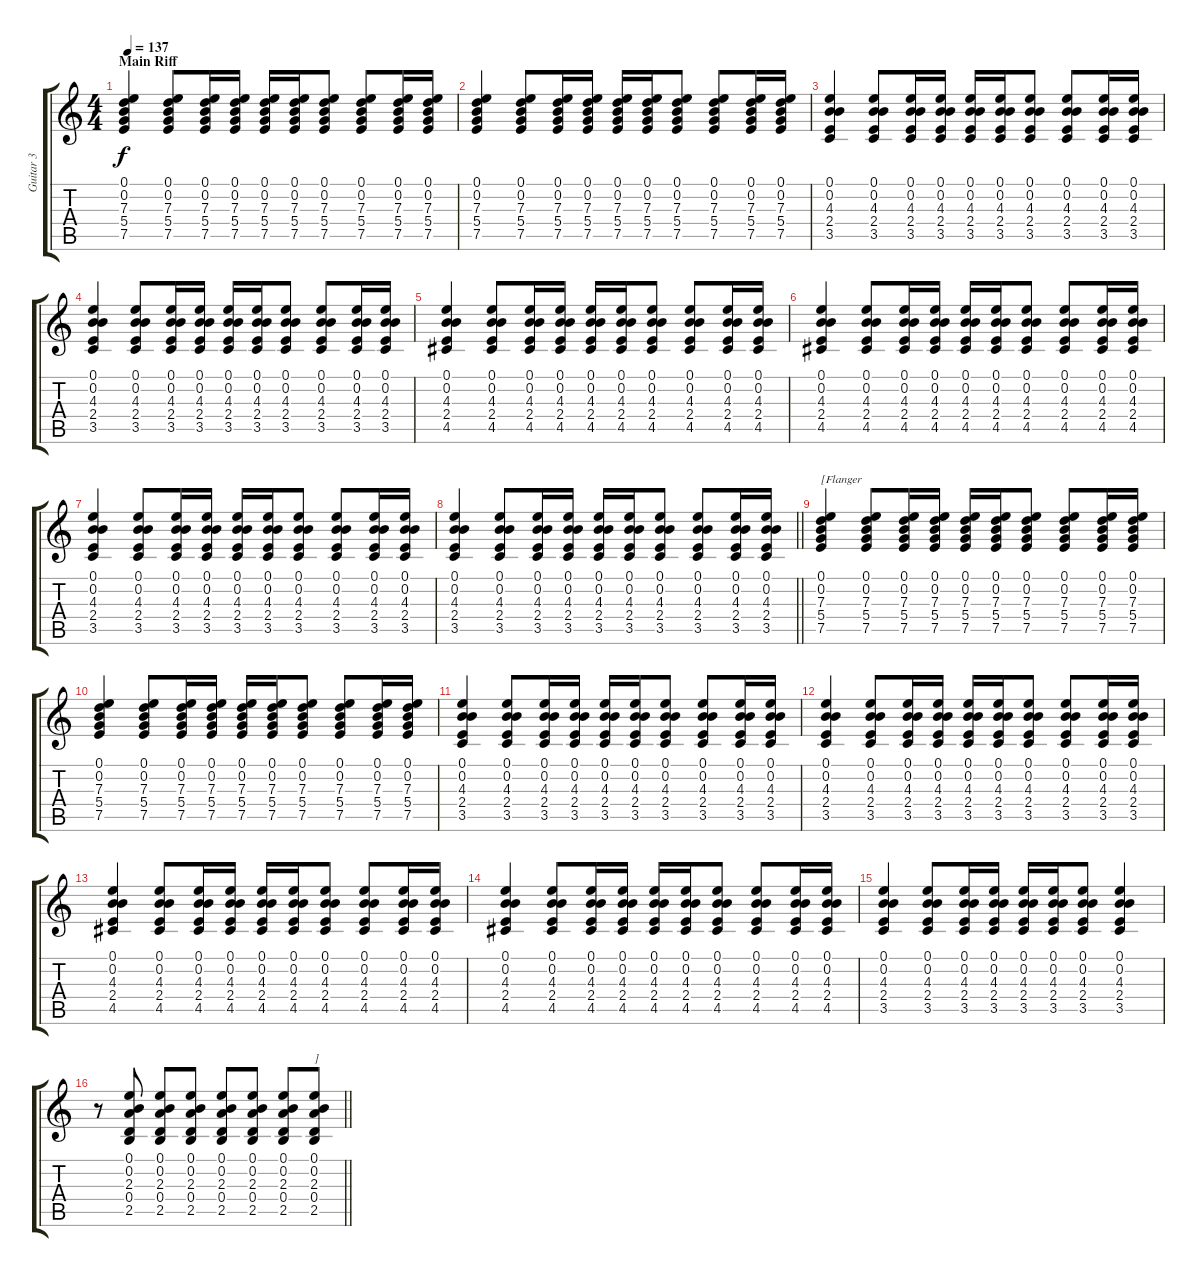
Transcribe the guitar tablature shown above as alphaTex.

\track ("Guitar 3" "Guitar 3") {instrument overdrivenguitar}
\staff {score tabs}
\tuning (E4 B3 G3 D3 A2 E2) {hide}
\ts (4 4)
\section ("" "Main Riff")
\tempo 137
\clef g2
\ks c
(0.1 0.2 7.3 5.4 7.5).4{dy f} (0.1 0.2 7.3 5.4 7.5).8 (0.1 0.2 7.3 5.4 7.5).16 (0.1 0.2 7.3 5.4 7.5).16 (0.1 0.2 7.3 5.4 7.5).16 (0.1 0.2 7.3 5.4 7.5).16 (0.1 0.2 7.3 5.4 7.5).8 (0.1 0.2 7.3 5.4 7.5).8 (0.1 0.2 7.3 5.4 7.5).16 (0.1 0.2 7.3 5.4 7.5).16 |
(0.1 0.2 7.3 5.4 7.5).4 (0.1 0.2 7.3 5.4 7.5).8 (0.1 0.2 7.3 5.4 7.5).16 (0.1 0.2 7.3 5.4 7.5).16 (0.1 0.2 7.3 5.4 7.5).16 (0.1 0.2 7.3 5.4 7.5).16 (0.1 0.2 7.3 5.4 7.5).8 (0.1 0.2 7.3 5.4 7.5).8 (0.1 0.2 7.3 5.4 7.5).16 (0.1 0.2 7.3 5.4 7.5).16 |
(0.1 0.2 4.3 2.4 3.5).4 (0.1 0.2 4.3 2.4 3.5).8 (0.1 0.2 4.3 2.4 3.5).16 (0.1 0.2 4.3 2.4 3.5).16 (0.1 0.2 4.3 2.4 3.5).16 (0.1 0.2 4.3 2.4 3.5).16 (0.1 0.2 4.3 2.4 3.5).8 (0.1 0.2 4.3 2.4 3.5).8 (0.1 0.2 4.3 2.4 3.5).16 (0.1 0.2 4.3 2.4 3.5).16 |
(0.1 0.2 4.3 2.4 3.5).4 (0.1 0.2 4.3 2.4 3.5).8 (0.1 0.2 4.3 2.4 3.5).16 (0.1 0.2 4.3 2.4 3.5).16 (0.1 0.2 4.3 2.4 3.5).16 (0.1 0.2 4.3 2.4 3.5).16 (0.1 0.2 4.3 2.4 3.5).8 (0.1 0.2 4.3 2.4 3.5).8 (0.1 0.2 4.3 2.4 3.5).16 (0.1 0.2 4.3 2.4 3.5).16 |
(0.1 0.2 4.3 2.4 4.5).4 (0.1 0.2 4.3 2.4 4.5).8 (0.1 0.2 4.3 2.4 4.5).16 (0.1 0.2 4.3 2.4 4.5).16 (0.1 0.2 4.3 2.4 4.5).16 (0.1 0.2 4.3 2.4 4.5).16 (0.1 0.2 4.3 2.4 4.5).8 (0.1 0.2 4.3 2.4 4.5).8 (0.1 0.2 4.3 2.4 4.5).16 (0.1 0.2 4.3 2.4 4.5).16 |
(0.1 0.2 4.3 2.4 4.5).4 (0.1 0.2 4.3 2.4 4.5).8 (0.1 0.2 4.3 2.4 4.5).16 (0.1 0.2 4.3 2.4 4.5).16 (0.1 0.2 4.3 2.4 4.5).16 (0.1 0.2 4.3 2.4 4.5).16 (0.1 0.2 4.3 2.4 4.5).8 (0.1 0.2 4.3 2.4 4.5).8 (0.1 0.2 4.3 2.4 4.5).16 (0.1 0.2 4.3 2.4 4.5).16 |
(0.1 0.2 4.3 2.4 3.5).4 (0.1 0.2 4.3 2.4 3.5).8 (0.1 0.2 4.3 2.4 3.5).16 (0.1 0.2 4.3 2.4 3.5).16 (0.1 0.2 4.3 2.4 3.5).16 (0.1 0.2 4.3 2.4 3.5).16 (0.1 0.2 4.3 2.4 3.5).8 (0.1 0.2 4.3 2.4 3.5).8 (0.1 0.2 4.3 2.4 3.5).16 (0.1 0.2 4.3 2.4 3.5).16 |
\barLineRight lightlight
(0.1 0.2 4.3 2.4 3.5).4 (0.1 0.2 4.3 2.4 3.5).8 (0.1 0.2 4.3 2.4 3.5).16 (0.1 0.2 4.3 2.4 3.5).16 (0.1 0.2 4.3 2.4 3.5).16 (0.1 0.2 4.3 2.4 3.5).16 (0.1 0.2 4.3 2.4 3.5).8 (0.1 0.2 4.3 2.4 3.5).8 (0.1 0.2 4.3 2.4 3.5).16 (0.1 0.2 4.3 2.4 3.5).16 |
\section ("" "")
(0.1 0.2 7.3 5.4 7.5).4{txt "[Flanger"} (0.1 0.2 7.3 5.4 7.5).8 (0.1 0.2 7.3 5.4 7.5).16 (0.1 0.2 7.3 5.4 7.5).16 (0.1 0.2 7.3 5.4 7.5).16 (0.1 0.2 7.3 5.4 7.5).16 (0.1 0.2 7.3 5.4 7.5).8 (0.1 0.2 7.3 5.4 7.5).8 (0.1 0.2 7.3 5.4 7.5).16 (0.1 0.2 7.3 5.4 7.5).16 |
(0.1 0.2 7.3 5.4 7.5).4 (0.1 0.2 7.3 5.4 7.5).8 (0.1 0.2 7.3 5.4 7.5).16 (0.1 0.2 7.3 5.4 7.5).16 (0.1 0.2 7.3 5.4 7.5).16 (0.1 0.2 7.3 5.4 7.5).16 (0.1 0.2 7.3 5.4 7.5).8 (0.1 0.2 7.3 5.4 7.5).8 (0.1 0.2 7.3 5.4 7.5).16 (0.1 0.2 7.3 5.4 7.5).16 |
(0.1 0.2 4.3 2.4 3.5).4 (0.1 0.2 4.3 2.4 3.5).8 (0.1 0.2 4.3 2.4 3.5).16 (0.1 0.2 4.3 2.4 3.5).16 (0.1 0.2 4.3 2.4 3.5).16 (0.1 0.2 4.3 2.4 3.5).16 (0.1 0.2 4.3 2.4 3.5).8 (0.1 0.2 4.3 2.4 3.5).8 (0.1 0.2 4.3 2.4 3.5).16 (0.1 0.2 4.3 2.4 3.5).16 |
(0.1 0.2 4.3 2.4 3.5).4 (0.1 0.2 4.3 2.4 3.5).8 (0.1 0.2 4.3 2.4 3.5).16 (0.1 0.2 4.3 2.4 3.5).16 (0.1 0.2 4.3 2.4 3.5).16 (0.1 0.2 4.3 2.4 3.5).16 (0.1 0.2 4.3 2.4 3.5).8 (0.1 0.2 4.3 2.4 3.5).8 (0.1 0.2 4.3 2.4 3.5).16 (0.1 0.2 4.3 2.4 3.5).16 |
(0.1 0.2 4.3 2.4 4.5).4 (0.1 0.2 4.3 2.4 4.5).8 (0.1 0.2 4.3 2.4 4.5).16 (0.1 0.2 4.3 2.4 4.5).16 (0.1 0.2 4.3 2.4 4.5).16 (0.1 0.2 4.3 2.4 4.5).16 (0.1 0.2 4.3 2.4 4.5).8 (0.1 0.2 4.3 2.4 4.5).8 (0.1 0.2 4.3 2.4 4.5).16 (0.1 0.2 4.3 2.4 4.5).16 |
(0.1 0.2 4.3 2.4 4.5).4 (0.1 0.2 4.3 2.4 4.5).8 (0.1 0.2 4.3 2.4 4.5).16 (0.1 0.2 4.3 2.4 4.5).16 (0.1 0.2 4.3 2.4 4.5).16 (0.1 0.2 4.3 2.4 4.5).16 (0.1 0.2 4.3 2.4 4.5).8 (0.1 0.2 4.3 2.4 4.5).8 (0.1 0.2 4.3 2.4 4.5).16 (0.1 0.2 4.3 2.4 4.5).16 |
(0.1 0.2 4.3 2.4 3.5).4 (0.1 0.2 4.3 2.4 3.5).8 (0.1 0.2 4.3 2.4 3.5).16 (0.1 0.2 4.3 2.4 3.5).16 (0.1 0.2 4.3 2.4 3.5).16 (0.1 0.2 4.3 2.4 3.5).16 (0.1 0.2 4.3 2.4 3.5).8 (0.1 0.2 4.3 2.4 3.5).4 |
\barLineRight lightlight
r.8 (0.1 0.2 2.3 0.4 2.5).8 (0.1 0.2 2.3 0.4 2.5).8 (0.1 0.2 2.3 0.4 2.5).8 (0.1 0.2 2.3 0.4 2.5).8 (0.1 0.2 2.3 0.4 2.5).8 (0.1 0.2 2.3 0.4 2.5).8 (0.1 0.2 2.3 0.4 2.5).8{txt "]"}
